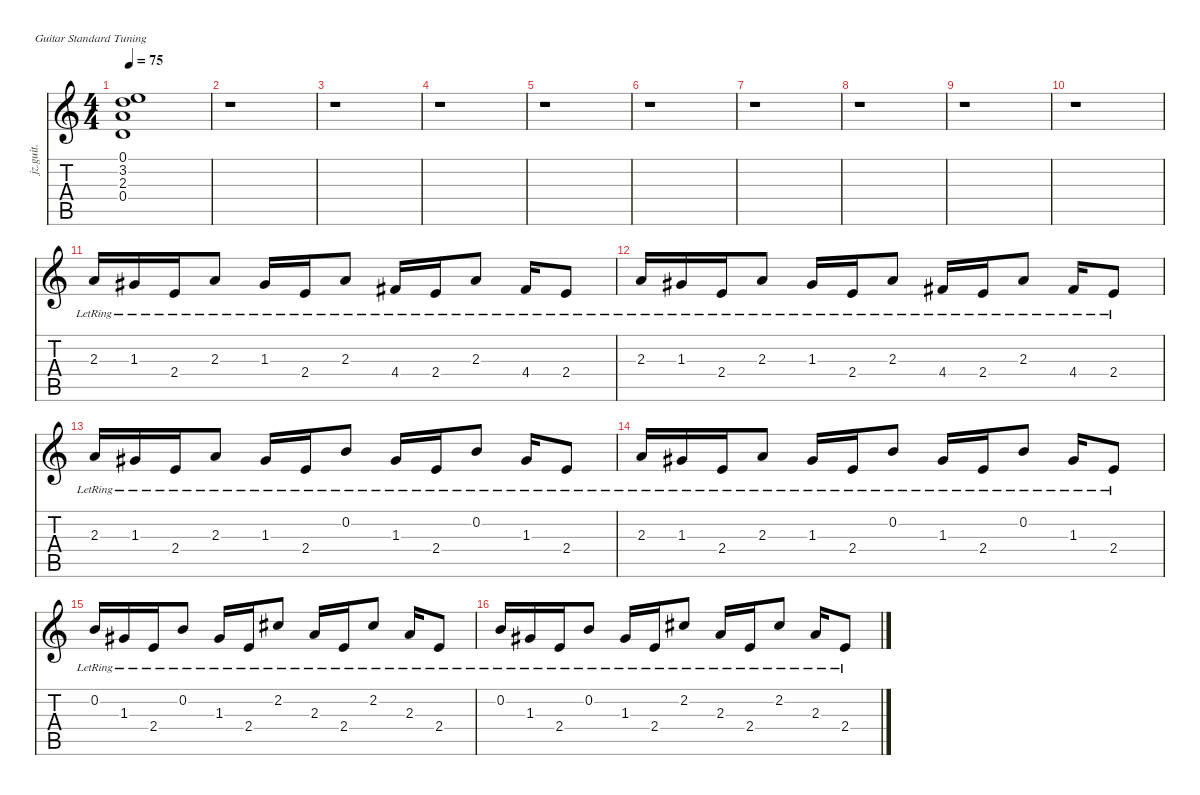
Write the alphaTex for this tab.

\defaultSystemsLayout 4
\hideDynamics
\bracketExtendMode nobrackets
\otherSystemsTrackNameOrientation horizontal
\track ("Guitar" "jz.guit.") {instrument electricguitarjazz}
\staff {score tabs}
\tuning (E4 B3 G3 D3 A2 E2)
\ts (4 4)
\tempo 75
\clef g2
\ks c
(0.1 3.2 2.3 0.4).1{dy f beam Up} |
r.1{beam Down} |
r.1{beam Down} |
r.1{beam Down} |
r.1{beam Down} |
r.1{beam Down} |
r.1{beam Down} |
r.1{beam Down} |
r.1{beam Down} |
r.1{beam Down} |
2.3{lr}.16{dy mf beam Up} 1.3{lr acc #}.16{dy f beam Up} 2.4{lr}.16{dy mf beam Up} 2.3{lr}.8{dy f beam Up} 1.3{lr acc #}.16{beam Up} 2.4{lr}.16{dy mp beam Up} 2.3{lr}.8{dy f beam Up} 4.4{lr acc #}.16{beam Up} 2.4{lr}.16{dy mf beam Up} 2.3{lr}.8{dy f beam Up} 4.4{lr acc #}.16{beam Up} 2.4{lr}.8{dy mf beam Up} |
2.3{lr}.16{beam Up} 1.3{lr acc #}.16{dy f beam Up} 2.4{lr}.16{dy mf beam Up} 2.3{lr}.8{dy f beam Up} 1.3{lr acc #}.16{beam Up} 2.4{lr}.16{dy mp beam Up} 2.3{lr}.8{dy f beam Up} 4.4{lr acc #}.16{beam Up} 2.4{lr}.16{dy mf beam Up} 2.3{lr}.8{dy f beam Up} 4.4{lr acc #}.16{beam Up} 2.4{lr}.8{dy mf beam Up} |
2.3{lr}.16{beam Up} 1.3{lr acc #}.16{dy f beam Up} 2.4{lr}.16{dy mf beam Up} 2.3{lr}.8{dy f beam Up} 1.3{lr acc #}.16{beam Up} 2.4{lr}.16{dy mp beam Up} 0.2{lr}.8{dy f beam Up} 1.3{lr acc #}.16{beam Up} 2.4{lr}.16{dy mf beam Up} 0.2{lr}.8{dy f beam Up} 1.3{lr acc #}.16{beam Up} 2.4{lr}.8{dy mf beam Up} |
2.3{lr}.16{beam Up} 1.3{lr acc #}.16{dy f beam Up} 2.4{lr}.16{dy mf beam Up} 2.3{lr}.8{dy f beam Up} 1.3{lr acc #}.16{beam Up} 2.4{lr}.16{dy mp beam Up} 0.2{lr}.8{dy f beam Up} 1.3{lr acc #}.16{beam Up} 2.4{lr}.16{dy mf beam Up} 0.2{lr}.8{dy f beam Up} 1.3{lr acc #}.16{beam Up} 2.4{lr}.8{dy mf beam Up} |
0.2{lr}.16{beam Up} 1.3{lr acc #}.16{dy f beam Up} 2.4{lr}.16{dy mf beam Up} 0.2{lr}.8{dy f beam Up} 1.3{lr acc #}.16{beam Up} 2.4{lr}.16{dy mp beam Up} 2.2{lr acc #}.8{dy f beam Up} 2.3{lr}.16{beam Up} 2.4{lr}.16{dy mf beam Up} 2.2{lr acc #}.8{dy f beam Up} 2.3{lr}.16{beam Up} 2.4{lr}.8{dy mf beam Up} |
0.2{lr}.16{beam Up} 1.3{lr acc #}.16{dy f beam Up} 2.4{lr}.16{dy mf beam Up} 0.2{lr}.8{dy f beam Up} 1.3{lr acc #}.16{beam Up} 2.4{lr}.16{dy mp beam Up} 2.2{lr acc #}.8{dy f beam Up} 2.3{lr}.16{beam Up} 2.4{lr}.16{dy mf beam Up} 2.2{lr acc #}.8{dy f beam Up} 2.3{lr}.16{beam Up} 2.4{lr}.8{dy mf beam Up}
